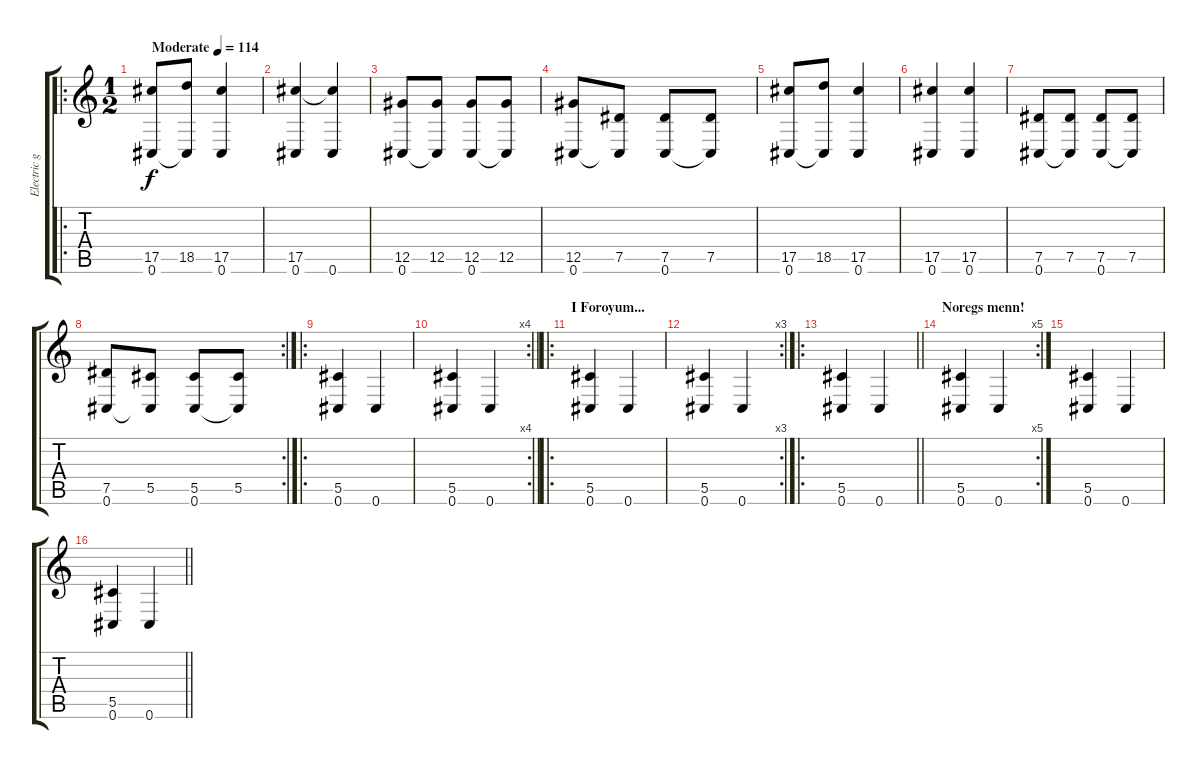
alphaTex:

\track ("Electric guitar" "Electric g") {instrument distortionguitar}
\staff {score tabs}
\tuning (Eb4 Bb3 Gb3 Db3 Ab2 Db2) {hide}
\ro
\ts (1 2)
\tempo (114 "Moderate")
\clef g2
\ks c
(17.5 0.6).8{dy f instrument distortionguitar} (18.5 0.6{t}).8 (17.5 0.6).4 |
(17.5 0.6).4 (17.5{t} 0.6).4 |
(12.5 0.6).8 (12.5 0.6{t}).8 (12.5 0.6).8 (12.5 0.6{t}).8 |
(12.5 0.6).8 (7.5 0.6{t}).8 (7.5 0.6).8 (7.5 0.6{t}).8 |
(17.5 0.6).8 (18.5 0.6{t}).8 (17.5 0.6).4 |
(17.5 0.6).4 (17.5 0.6).4 |
(7.5 0.6).8 (7.5 0.6{t}).8 (7.5 0.6).8 (7.5 0.6{t}).8 |
\rc 2
(7.5 0.6).8 (5.5 0.6{t}).8 (5.5 0.6).8 (5.5 0.6{t}).8 |
\ro
(5.5 0.6).4 0.6.4 |
\rc 4
\barLineRight lightlight
(5.5 0.6).4 0.6.4 |
\ro
\section ("" "I Foroyum...")
(5.5 0.6).4 0.6.4 |
\rc 3
(5.5 0.6).4 0.6.4 |
\ro
\barLineRight lightlight
(5.5 0.6).4 0.6.4 |
\rc 5
\section ("" "Noregs menn!")
(5.5 0.6).4 0.6.4 |
(5.5 0.6).4 0.6.4 |
\barLineRight lightlight
(5.5 0.6).4 0.6.4
